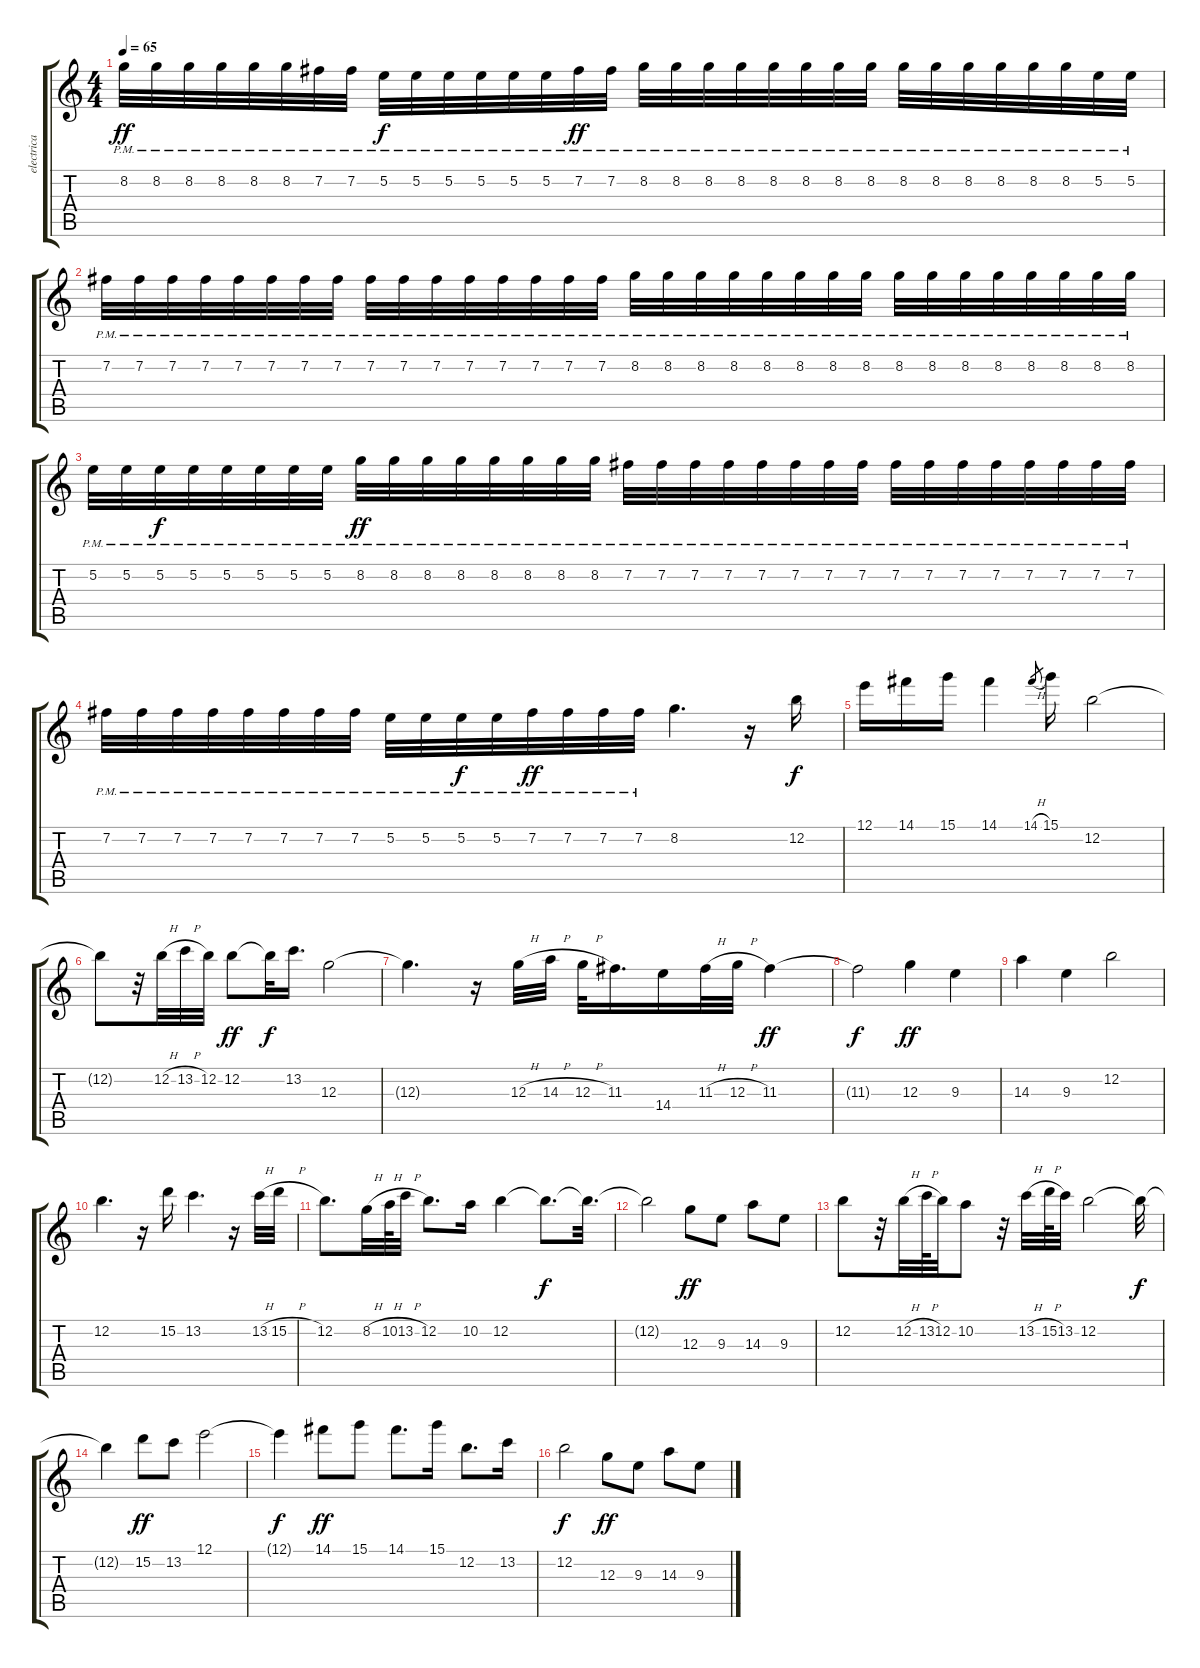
\track ("electrica" "electrica") {instrument distortionguitar}
\staff {score tabs}
\tuning (E4 B3 G3 D3 A2 E2) {hide}
\ts (4 4)
\tempo 65
\clef g2
\ks c
8.2{pm}.32{dy ff} 8.2{pm}.32 8.2{pm}.32 8.2{pm}.32 8.2{pm}.32 8.2{pm}.32 7.2{pm}.32 7.2{pm}.32 5.2{pm}.32{dy f} 5.2{pm}.32 5.2{pm}.32 5.2{pm}.32 5.2{pm}.32 5.2{pm}.32 7.2{pm}.32{dy ff} 7.2{pm}.32 8.2{pm}.32 8.2{pm}.32 8.2{pm}.32 8.2{pm}.32 8.2{pm}.32 8.2{pm}.32 8.2{pm}.32 8.2{pm}.32 8.2{pm}.32 8.2{pm}.32 8.2{pm}.32 8.2{pm}.32 8.2{pm}.32 8.2{pm}.32 5.2{pm}.32 5.2{pm}.32 |
7.2{pm}.32 7.2{pm}.32 7.2{pm}.32 7.2{pm}.32 7.2{pm}.32 7.2{pm}.32 7.2{pm}.32 7.2{pm}.32 7.2{pm}.32 7.2{pm}.32 7.2{pm}.32 7.2{pm}.32 7.2{pm}.32 7.2{pm}.32 7.2{pm}.32 7.2{pm}.32 8.2{pm}.32 8.2{pm}.32 8.2{pm}.32 8.2{pm}.32 8.2{pm}.32 8.2{pm}.32 8.2{pm}.32 8.2{pm}.32 8.2{pm}.32 8.2{pm}.32 8.2{pm}.32 8.2{pm}.32 8.2{pm}.32 8.2{pm}.32 8.2{pm}.32 8.2{pm}.32 |
5.2{pm}.32 5.2{pm}.32 5.2{pm}.32{dy f} 5.2{pm}.32 5.2{pm}.32 5.2{pm}.32 5.2{pm}.32 5.2{pm}.32 8.2{pm}.32{dy ff} 8.2{pm}.32 8.2{pm}.32 8.2{pm}.32 8.2{pm}.32 8.2{pm}.32 8.2{pm}.32 8.2{pm}.32 7.2{pm}.32 7.2{pm}.32 7.2{pm}.32 7.2{pm}.32 7.2{pm}.32 7.2{pm}.32 7.2{pm}.32 7.2{pm}.32 7.2{pm}.32 7.2{pm}.32 7.2{pm}.32 7.2{pm}.32 7.2{pm}.32 7.2{pm}.32 7.2{pm}.32 7.2{pm}.32 |
7.2{pm}.32 7.2{pm}.32 7.2{pm}.32 7.2{pm}.32 7.2{pm}.32 7.2{pm}.32 7.2{pm}.32 7.2{pm}.32 5.2{pm}.32 5.2{pm}.32 5.2{pm}.32{dy f} 5.2{pm}.32 7.2{pm}.32{dy ff} 7.2{pm}.32 7.2{pm}.32 7.2{pm}.32 8.2.4{d} r.16 12.2.16{dy f} |
12.1.16 14.1.16 15.1.16 14.1.4 14.1{h}.8{gr} 15.1.16 12.2.2 |
12.2{t}.8 r.32 12.2{h}.32 13.2{h}.32 12.2.32 12.2.8{dy ff} 12.2{t}.32{dy f} 13.2.16{d} 12.3.2 |
12.3{t}.4{d} r.16 12.3{h}.32 14.3{h}.32 12.3{h}.32 11.3.16{d} 14.4.16 11.3{h}.32 12.3{h}.32 11.3.4{dy ff} |
11.3{t}.2{dy f} 12.3.4{dy ff} 9.3.4 |
14.3.4 9.3.4 12.2.2 |
12.2.4{d} r.16 15.2.16 13.2.4{d} r.16 13.2{h}.32 15.2{h}.32 |
12.2.8{d} 8.2{h}.32 10.2{h}.64 13.2{h}.32 12.2.8{d} 10.2.16 12.2.4 12.2{t}.8{d dy f} 12.2{t}.32{d} |
12.2{t}.2 12.3.8{dy ff} 9.3.8 14.3.8 9.3.8 |
12.2.8 r.32 12.2{h}.32 13.2{h}.64 12.2.32 10.2.8 r.32 13.2{h}.32 15.2{h}.64 13.2.32 12.2.2 12.2{t}.32{dy f} |
12.2{t}.4 15.2.8{dy ff} 13.2.8 12.1.2 |
12.1{t}.4{dy f} 14.1.8{dy ff} 15.1.8 14.1.8{d} 15.1.16 12.2.8{d} 13.2.16 |
12.2.2{dy f} 12.3.8{dy ff} 9.3.8 14.3.8 9.3.8
